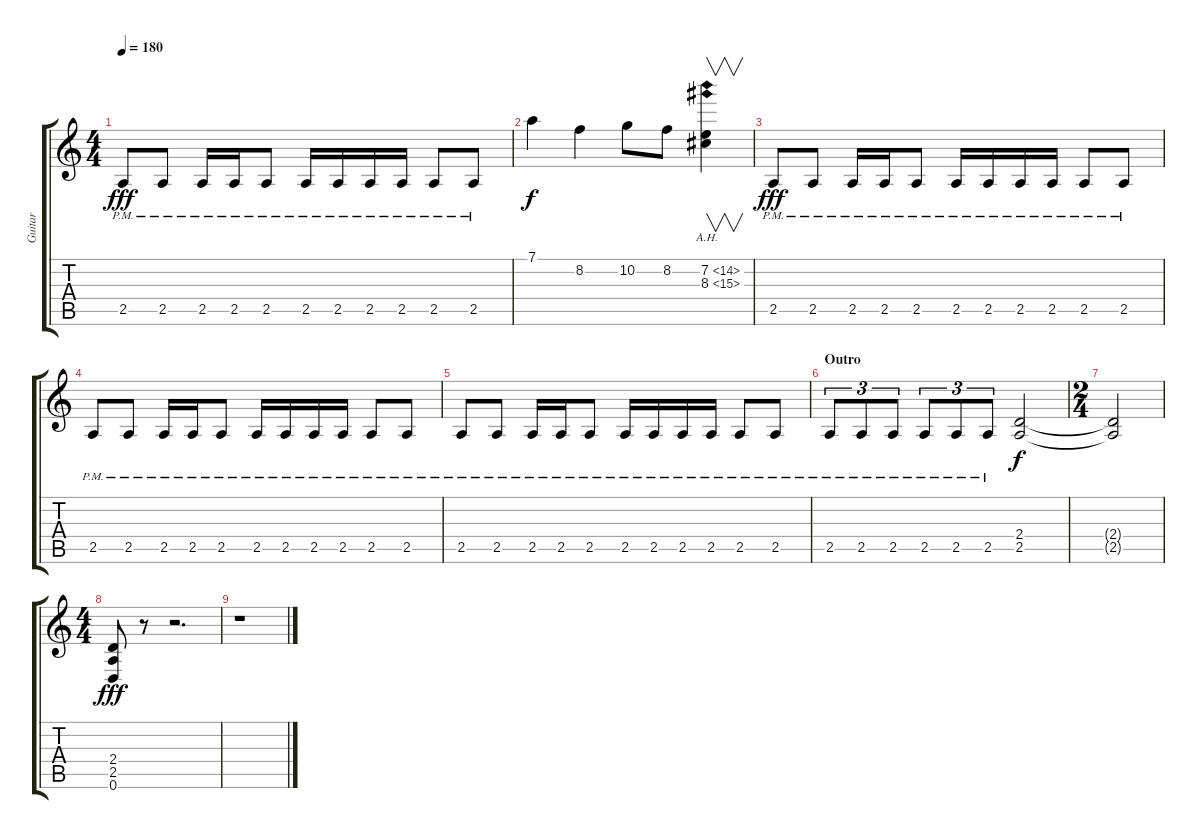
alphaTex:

\track ("Guitar" "Guitar") {instrument distortionguitar}
\staff {score tabs}
\tuning (D4 A3 F3 C3 G2 D2) {hide}
\ts (4 4)
\tempo 180
\clef g2
\ks c
2.5{pm}.8{dy fff} 2.5{pm}.8 2.5{pm}.16 2.5{pm}.16 2.5{pm}.8 2.5{pm}.16 2.5{pm}.16 2.5{pm}.16 2.5{pm}.16 2.5{pm}.8 2.5{pm}.8 |
7.1.4{dy f} 8.2.4 10.2.8 8.2.8 (7.2{ah 7} 8.3{ah 7}).4{v} |
2.5{pm}.8{dy fff} 2.5{pm}.8 2.5{pm}.16 2.5{pm}.16 2.5{pm}.8 2.5{pm}.16 2.5{pm}.16 2.5{pm}.16 2.5{pm}.16 2.5{pm}.8 2.5{pm}.8 |
2.5{pm}.8 2.5{pm}.8 2.5{pm}.16 2.5{pm}.16 2.5{pm}.8 2.5{pm}.16 2.5{pm}.16 2.5{pm}.16 2.5{pm}.16 2.5{pm}.8 2.5{pm}.8 |
2.5{pm}.8 2.5{pm}.8 2.5{pm}.16 2.5{pm}.16 2.5{pm}.8 2.5{pm}.16 2.5{pm}.16 2.5{pm}.16 2.5{pm}.16 2.5{pm}.8 2.5{pm}.8 |
\section ("" "Outro")
2.5{pm}.8{tu (3 2)} 2.5{pm}.8{tu (3 2)} 2.5{pm}.8{tu (3 2)} 2.5{pm}.8{tu (3 2)} 2.5{pm}.8{tu (3 2)} 2.5{pm}.8{tu (3 2)} (2.4 2.5).2{dy f} |
\ts (2 4)
(2.4{t} 2.5{t}).2 |
\ts (4 4)
(2.4 2.5 0.6).8{dy fff} r.8 r.2{d} |
r.1
